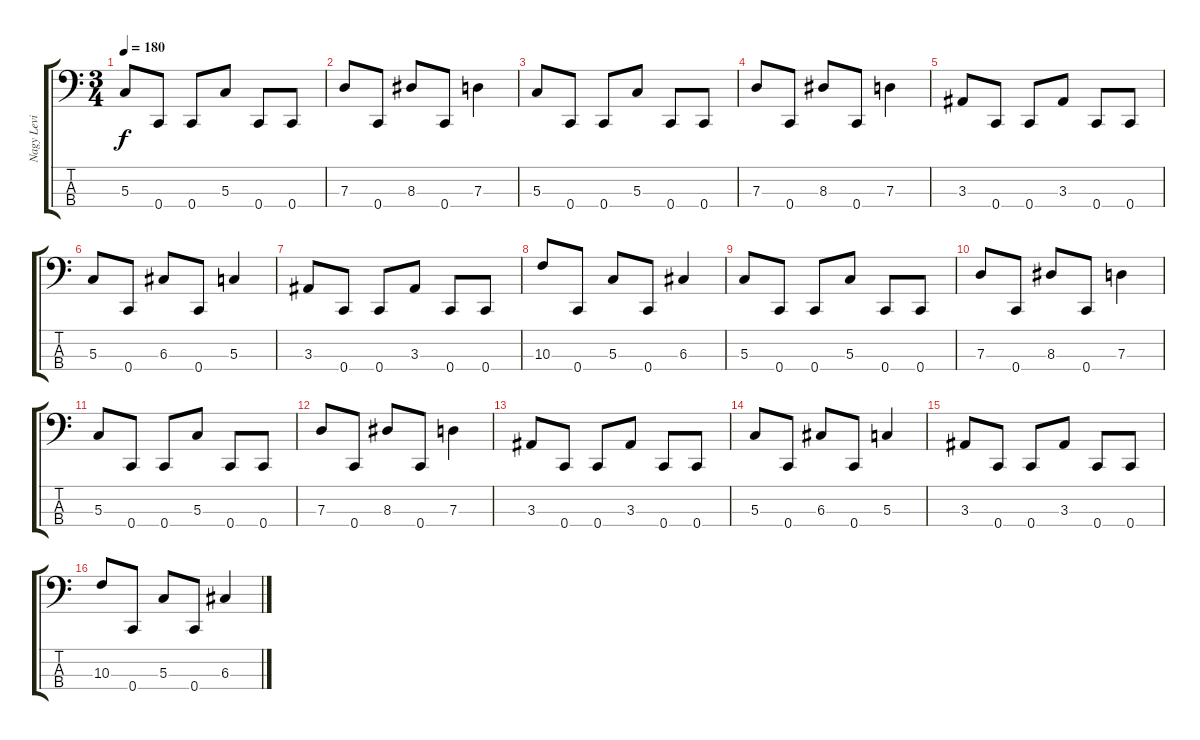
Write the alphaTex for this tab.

\track ("Nagy Levi" "Nagy Levi") {instrument electricbassfinger}
\staff {score tabs}
\tuning (F2 C2 G1 C1) {hide}
\ts (3 4)
\tempo 180
\clef f4
\ks c
5.3.8{dy f} 0.4.8 0.4.8 5.3.8 0.4.8 0.4.8 |
7.3.8 0.4.8 8.3.8 0.4.8 7.3.4 |
5.3.8 0.4.8 0.4.8 5.3.8 0.4.8 0.4.8 |
7.3.8 0.4.8 8.3.8 0.4.8 7.3.4 |
3.3.8 0.4.8 0.4.8 3.3.8 0.4.8 0.4.8 |
5.3.8 0.4.8 6.3.8 0.4.8 5.3.4 |
3.3.8 0.4.8 0.4.8 3.3.8 0.4.8 0.4.8 |
10.3.8 0.4.8 5.3.8 0.4.8 6.3.4 |
5.3.8 0.4.8 0.4.8 5.3.8 0.4.8 0.4.8 |
7.3.8 0.4.8 8.3.8 0.4.8 7.3.4 |
5.3.8 0.4.8 0.4.8 5.3.8 0.4.8 0.4.8 |
7.3.8 0.4.8 8.3.8 0.4.8 7.3.4 |
3.3.8 0.4.8 0.4.8 3.3.8 0.4.8 0.4.8 |
5.3.8 0.4.8 6.3.8 0.4.8 5.3.4 |
3.3.8 0.4.8 0.4.8 3.3.8 0.4.8 0.4.8 |
10.3.8 0.4.8 5.3.8 0.4.8 6.3.4
